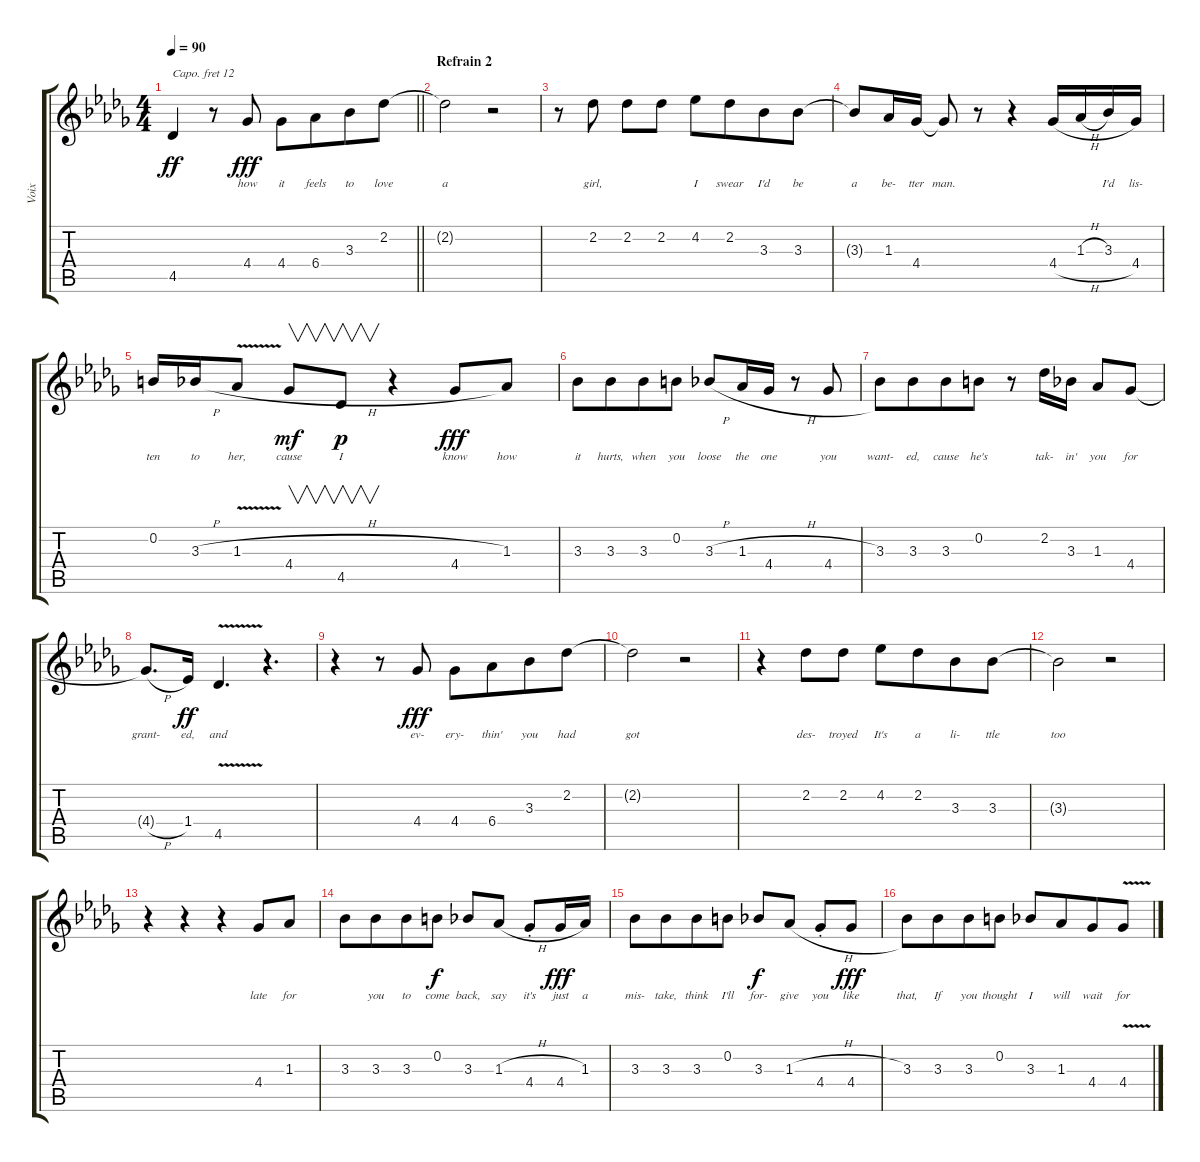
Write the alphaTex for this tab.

\track ("Voix" "Voix") {instrument voiceoohs}
\staff {score tabs}
\capo 12
\tuning (E4 B3 G3 D3 A2 E2) {hide}
\ts (4 4)
\tempo 90
\clef g2
\barLineRight lightlight
\ks db
4.5{t}.4{lyrics (0 "") lyrics (1 "") lyrics (2 "") lyrics (3 "") lyrics (4 "") dy ff} r.8 4.4.8{lyrics (0 "how") lyrics (1 "") lyrics (2 "") lyrics (3 "") lyrics (4 "") dy fff} 4.4.8{lyrics (0 "it") lyrics (1 "") lyrics (2 "") lyrics (3 "") lyrics (4 "")} 6.4.8{lyrics (0 "feels") lyrics (1 "") lyrics (2 "") lyrics (3 "") lyrics (4 "") beam merge} 3.3.8{lyrics (0 "to") lyrics (1 "") lyrics (2 "") lyrics (3 "") lyrics (4 "")} 2.2.8{lyrics (0 "love") lyrics (1 "") lyrics (2 "") lyrics (3 "") lyrics (4 "")} |
\section ("" "Refrain 2")
2.2{t}.2{lyrics (0 "a") lyrics (1 "") lyrics (2 "") lyrics (3 "") lyrics (4 "")} r.2 |
r.8 2.2.8{lyrics (0 "girl,") lyrics (1 "") lyrics (2 "") lyrics (3 "") lyrics (4 "")} 2.2.8{lyrics (0 "") lyrics (1 "") lyrics (2 "") lyrics (3 "") lyrics (4 "")} 2.2.8{lyrics (0 "") lyrics (1 "") lyrics (2 "") lyrics (3 "") lyrics (4 "")} 4.2.8{lyrics (0 "I") lyrics (1 "") lyrics (2 "") lyrics (3 "") lyrics (4 "")} 2.2.8{lyrics (0 "swear") lyrics (1 "") lyrics (2 "") lyrics (3 "") lyrics (4 "") beam merge} 3.3.8{lyrics (0 "I'd") lyrics (1 "") lyrics (2 "") lyrics (3 "") lyrics (4 "")} 3.3.8{lyrics (0 "be") lyrics (1 "") lyrics (2 "") lyrics (3 "") lyrics (4 "")} |
3.3{t}.8{lyrics (0 "a") lyrics (1 "") lyrics (2 "") lyrics (3 "") lyrics (4 "")} 1.3.16{lyrics (0 "be-") lyrics (1 "") lyrics (2 "") lyrics (3 "") lyrics (4 "")} 4.4.16{lyrics (0 "tter") lyrics (1 "") lyrics (2 "") lyrics (3 "") lyrics (4 "")} 4.4{t}.8{lyrics (0 "man.") lyrics (1 "") lyrics (2 "") lyrics (3 "") lyrics (4 "")} r.8 r.4 4.4{h}.16{lyrics (0 "") lyrics (1 "") lyrics (2 "") lyrics (3 "") lyrics (4 "")} 1.3{h}.16{lyrics (0 "") lyrics (1 "") lyrics (2 "") lyrics (3 "") lyrics (4 "")} 3.3.16{lyrics (0 "I'd") lyrics (1 "") lyrics (2 "") lyrics (3 "") lyrics (4 "")} 4.4.16{lyrics (0 "lis-") lyrics (1 "") lyrics (2 "") lyrics (3 "") lyrics (4 "")} |
0.2.16{lyrics (0 "ten") lyrics (1 "") lyrics (2 "") lyrics (3 "") lyrics (4 "")} 3.3{h}.16{lyrics (0 "to") lyrics (1 "") lyrics (2 "") lyrics (3 "") lyrics (4 "")} 1.3{v h}.8{lyrics (0 "her,") lyrics (1 "") lyrics (2 "") lyrics (3 "") lyrics (4 "")} 4.4.8{v lyrics (0 "cause") lyrics (1 "") lyrics (2 "") lyrics (3 "") lyrics (4 "") dy mf} 4.5.8{v lyrics (0 "I") lyrics (1 "") lyrics (2 "") lyrics (3 "") lyrics (4 "") dy p} r.4 4.4.8{lyrics (0 "know") lyrics (1 "") lyrics (2 "") lyrics (3 "") lyrics (4 "") dy fff} 1.3.8{lyrics (0 "how") lyrics (1 "") lyrics (2 "") lyrics (3 "") lyrics (4 "")} |
3.3.8{lyrics (0 "it") lyrics (1 "") lyrics (2 "") lyrics (3 "") lyrics (4 "")} 3.3.8{lyrics (0 "hurts,") lyrics (1 "") lyrics (2 "") lyrics (3 "") lyrics (4 "") beam merge} 3.3.8{lyrics (0 "when") lyrics (1 "") lyrics (2 "") lyrics (3 "") lyrics (4 "")} 0.2.8{lyrics (0 "you") lyrics (1 "") lyrics (2 "") lyrics (3 "") lyrics (4 "")} 3.3{h}.8{lyrics (0 "loose") lyrics (1 "") lyrics (2 "") lyrics (3 "") lyrics (4 "")} 1.3{h}.16{lyrics (0 "the") lyrics (1 "") lyrics (2 "") lyrics (3 "") lyrics (4 "")} 4.4.16{lyrics (0 "one") lyrics (1 "") lyrics (2 "") lyrics (3 "") lyrics (4 "")} r.8 4.4.8{lyrics (0 "you") lyrics (1 "") lyrics (2 "") lyrics (3 "") lyrics (4 "")} |
3.3.8{lyrics (0 "want-") lyrics (1 "") lyrics (2 "") lyrics (3 "") lyrics (4 "")} 3.3.8{lyrics (0 "ed,") lyrics (1 "") lyrics (2 "") lyrics (3 "") lyrics (4 "") beam merge} 3.3.8{lyrics (0 "cause") lyrics (1 "") lyrics (2 "") lyrics (3 "") lyrics (4 "")} 0.2.8{lyrics (0 "he's") lyrics (1 "") lyrics (2 "") lyrics (3 "") lyrics (4 "")} r.8 2.2.16{lyrics (0 "tak-") lyrics (1 "") lyrics (2 "") lyrics (3 "") lyrics (4 "")} 3.3.16{lyrics (0 "in'") lyrics (1 "") lyrics (2 "") lyrics (3 "") lyrics (4 "")} 1.3.8{lyrics (0 "you") lyrics (1 "") lyrics (2 "") lyrics (3 "") lyrics (4 "")} 4.4.8{lyrics (0 "for") lyrics (1 "") lyrics (2 "") lyrics (3 "") lyrics (4 "")} |
4.4{h t}.8{d lyrics (0 "grant-") lyrics (1 "") lyrics (2 "") lyrics (3 "") lyrics (4 "")} 1.4.16{lyrics (0 "ed,") lyrics (1 "") lyrics (2 "") lyrics (3 "") lyrics (4 "") dy ff} 4.5{v}.4{d lyrics (0 "and") lyrics (1 "") lyrics (2 "") lyrics (3 "") lyrics (4 "")} r.4{d} |
r.4 r.8 4.4.8{lyrics (0 "ev-") lyrics (1 "") lyrics (2 "") lyrics (3 "") lyrics (4 "") dy fff} 4.4.8{lyrics (0 "ery-") lyrics (1 "") lyrics (2 "") lyrics (3 "") lyrics (4 "")} 6.4.8{lyrics (0 "thin'") lyrics (1 "") lyrics (2 "") lyrics (3 "") lyrics (4 "") beam merge} 3.3.8{lyrics (0 "you") lyrics (1 "") lyrics (2 "") lyrics (3 "") lyrics (4 "")} 2.2.8{lyrics (0 "had") lyrics (1 "") lyrics (2 "") lyrics (3 "") lyrics (4 "")} |
2.2{t}.2{lyrics (0 "got") lyrics (1 "") lyrics (2 "") lyrics (3 "") lyrics (4 "")} r.2 |
r.4 2.2.8{lyrics (0 "des-") lyrics (1 "") lyrics (2 "") lyrics (3 "") lyrics (4 "")} 2.2.8{lyrics (0 "troyed") lyrics (1 "") lyrics (2 "") lyrics (3 "") lyrics (4 "")} 4.2.8{lyrics (0 "It's") lyrics (1 "") lyrics (2 "") lyrics (3 "") lyrics (4 "")} 2.2.8{lyrics (0 "a") lyrics (1 "") lyrics (2 "") lyrics (3 "") lyrics (4 "") beam merge} 3.3.8{lyrics (0 "li-") lyrics (1 "") lyrics (2 "") lyrics (3 "") lyrics (4 "")} 3.3.8{lyrics (0 "ttle") lyrics (1 "") lyrics (2 "") lyrics (3 "") lyrics (4 "")} |
3.3{t}.2{lyrics (0 "too") lyrics (1 "") lyrics (2 "") lyrics (3 "") lyrics (4 "")} r.2 |
r.4 r.4 r.4 4.4.8{lyrics (0 "late") lyrics (1 "") lyrics (2 "") lyrics (3 "") lyrics (4 "")} 1.3.8{lyrics (0 "for") lyrics (1 "") lyrics (2 "") lyrics (3 "") lyrics (4 "")} |
3.3.8{lyrics (0 "") lyrics (1 "") lyrics (2 "") lyrics (3 "") lyrics (4 "")} 3.3.8{lyrics (0 "you") lyrics (1 "") lyrics (2 "") lyrics (3 "") lyrics (4 "") beam merge} 3.3.8{lyrics (0 "to") lyrics (1 "") lyrics (2 "") lyrics (3 "") lyrics (4 "")} 0.2.8{lyrics (0 "come") lyrics (1 "") lyrics (2 "") lyrics (3 "") lyrics (4 "") dy f} 3.3.8{lyrics (0 "back,") lyrics (1 "") lyrics (2 "") lyrics (3 "") lyrics (4 "")} 1.3{h}.8{lyrics (0 "say") lyrics (1 "") lyrics (2 "") lyrics (3 "") lyrics (4 "")} 4.4{st}.8{lyrics (0 "it's") lyrics (1 "") lyrics (2 "") lyrics (3 "") lyrics (4 "")} 4.4.16{lyrics (0 "just") lyrics (1 "") lyrics (2 "") lyrics (3 "") lyrics (4 "") dy fff} 1.3.16{lyrics (0 "a") lyrics (1 "") lyrics (2 "") lyrics (3 "") lyrics (4 "")} |
3.3.8{lyrics (0 "mis-") lyrics (1 "") lyrics (2 "") lyrics (3 "") lyrics (4 "")} 3.3.8{lyrics (0 "take,") lyrics (1 "") lyrics (2 "") lyrics (3 "") lyrics (4 "") beam merge} 3.3.8{lyrics (0 "think") lyrics (1 "") lyrics (2 "") lyrics (3 "") lyrics (4 "")} 0.2.8{lyrics (0 "I'll") lyrics (1 "") lyrics (2 "") lyrics (3 "") lyrics (4 "")} 3.3.8{lyrics (0 "for-") lyrics (1 "") lyrics (2 "") lyrics (3 "") lyrics (4 "") dy f} 1.3{h}.8{lyrics (0 "give") lyrics (1 "") lyrics (2 "") lyrics (3 "") lyrics (4 "")} 4.4{st}.8{lyrics (0 "you") lyrics (1 "") lyrics (2 "") lyrics (3 "") lyrics (4 "")} 4.4.8{lyrics (0 "like") lyrics (1 "") lyrics (2 "") lyrics (3 "") lyrics (4 "") dy fff} |
3.3.8{lyrics (0 "that,") lyrics (1 "") lyrics (2 "") lyrics (3 "") lyrics (4 "")} 3.3.8{lyrics (0 "If") lyrics (1 "") lyrics (2 "") lyrics (3 "") lyrics (4 "") beam merge} 3.3.8{lyrics (0 "you") lyrics (1 "") lyrics (2 "") lyrics (3 "") lyrics (4 "")} 0.2.8{lyrics (0 "thought") lyrics (1 "") lyrics (2 "") lyrics (3 "") lyrics (4 "")} 3.3.8{lyrics (0 "I") lyrics (1 "") lyrics (2 "") lyrics (3 "") lyrics (4 "")} 1.3.8{lyrics (0 "will") lyrics (1 "") lyrics (2 "") lyrics (3 "") lyrics (4 "") beam merge} 4.4.8{lyrics (0 "wait") lyrics (1 "") lyrics (2 "") lyrics (3 "") lyrics (4 "")} 4.4{v}.8{lyrics (0 "for") lyrics (1 "") lyrics (2 "") lyrics (3 "") lyrics (4 "")}
